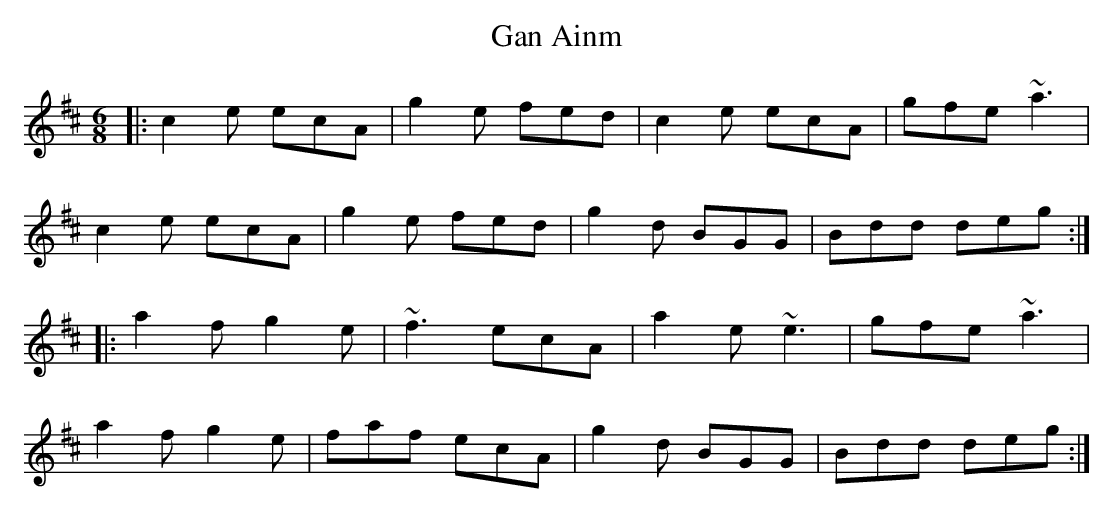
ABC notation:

X:1
T: Gan Ainm
M: 6/8
L: 1/8
K: Amix
|: c2e ecA | g2e fed | c2e ecA | gfe ~a3 |
c2e ecA | g2e fed | g2d BGG | Bdd deg :|
|: a2f g2e | ~f3 ecA | a2e ~e3 | gfe ~a3 |
a2f g2e | faf ecA | g2d BGG | Bdd deg :|
